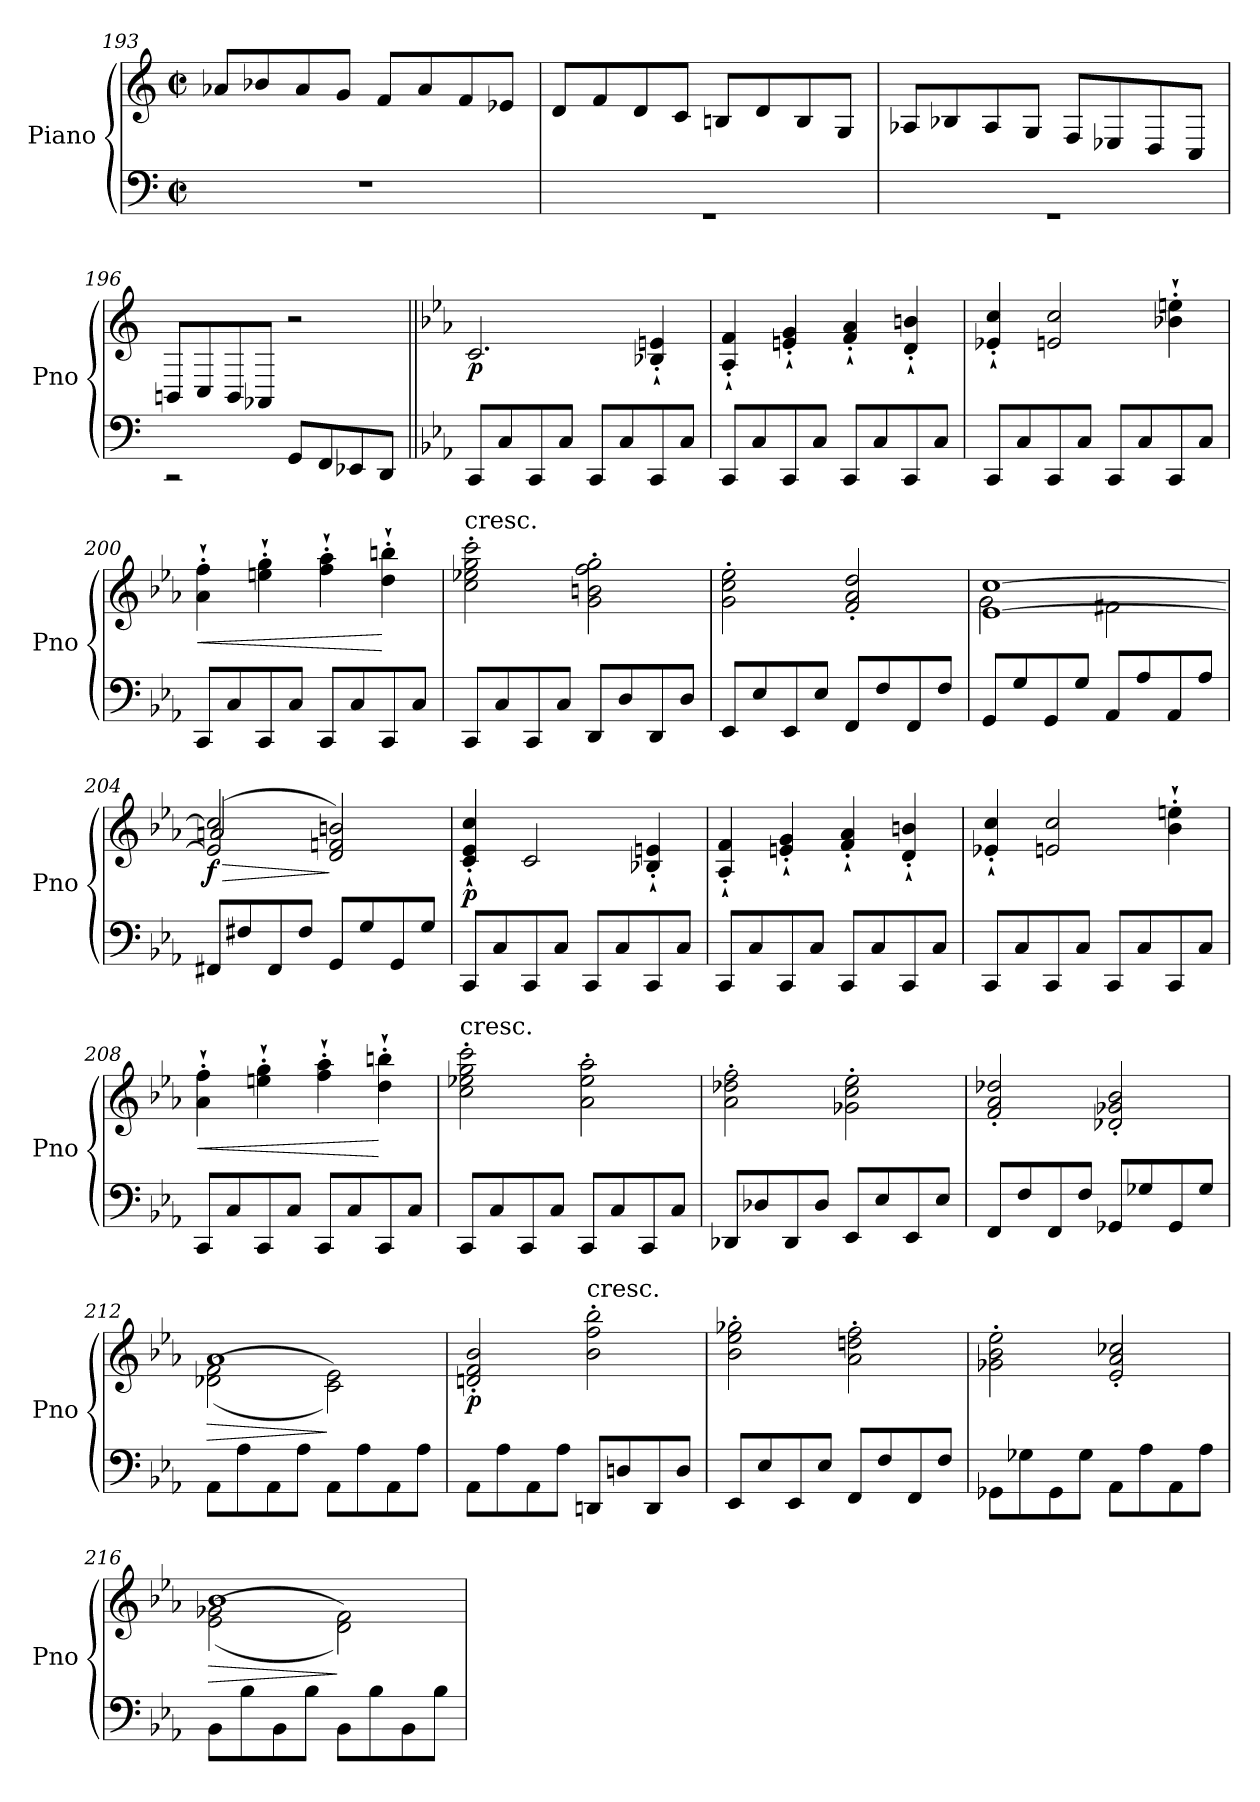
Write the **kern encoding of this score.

**kern	**kern	**dynam
*part1	*part1	*part1
*staff2	*staff1	*staff1/2
*I"Piano	*	*
*I'Pno	*	*
*clefF4	*clefG2	*
*k[]	*k[]	*
*C:	*C:	*
*M2/2	*M2/2	*
*met(c|)	*met(c|)	*
=193	=193	=193
1r	8a-X/L	.
.	8b-X/	.
.	8a-/	.
.	8g/J	.
.	8f/L	.
.	8a-/	.
.	8f/	.
.	8e-X/J	.
=194	=194	=194
1rGG	8d/L	.
.	8f/	.
.	8d/	.
.	8c/J	.
.	8Bn/L	.
.	8d/	.
.	8B/	.
.	8G/J	.
=195	=195	=195
1rGG	8A-X/L	.
.	8B-X/	.
.	8A-/	.
.	8G/J	.
.	8F/L	.
.	8E-X/	.
.	8D/	.
.	8C/J	.
!!LO:LB:g=z
=196	=196	=196
2rCC	8BBn/L	.
.	8C/	.
.	8BB/	.
.	8AA-X/J	.
8GG/L	2r	.
8FF/	.	.
8EE-X/	.	.
8DD/J	.	.
=197||	=197||	=197||
*k[b-e-a-]	*k[b-e-a-]	*
*E-:	*E-:	*
!	!	!LO:DY:b
8CC/L	2.c/	p
8C/	.	.
8CC/	.	.
8C/J	.	.
8CC/L	.	.
8C/	.	.
8CC/	4B-X/'` 4en/'`	.
8C/J	.	.
=198	=198	=198
8CC/L	4A-/'` 4f/'`	.
8C/	.	.
8CC/	4en/'` 4g/'`	.
8C/J	.	.
8CC/L	4f/'` 4a-/'`	.
8C/	.	.
8CC/	4d/'` 4bn/'`	.
8C/J	.	.
=199	=199	=199
8CC/L	4e-X/'` 4cc/'`	.
8C/	.	.
8CC/	2en/ 2cc/	.
8C/J	.	.
8CC/L	.	.
8C/	.	.
8CC/	4b-X\'` 4een\'`	.
8C/J	.	.
=200	=200	=200
!	!	!LO:HP:b
8CC/L	4a-\'` 4ff\'`	<
8C/	.	.
8CC/	4een\'` 4gg\'`	.
8C/J	.	.
8CC/L	4ff\'` 4aa-\'`	.
8C/	.	.
8CC/	4dd\'` 4bbn\'`	[
8C/J	.	.
!!LO:LB:g=z
=201	=201	=201
!	!LO:TX:a:t=cresc.	!
8CC/L	2cc\' 2ee-X\' 2gg\' 2ccc\'	.
8C/	.	.
8CC/	.	.
8C/J	.	.
8DD/L	2g\' 2bn\' 2ff\' 2gg\'	.
8D/	.	.
8DD/	.	.
8D/J	.	.
=202	=202	=202
8EE-/L	2g\' 2cc\' 2ee-\'	.
8E-/	.	.
8EE-/	.	.
8E-/J	.	.
8FF/L	2f/' 2a-/' 2dd/'	.
8F/	.	.
8FF/	.	.
8F/J	.	.
=203	=203	=203
*	*^	*
8GG/L	[1e- [1cc	2g\	.
8G/	.	.	.
8GG/	.	.	.
8G/J	.	.	.
8AA-/L	.	2f#X\	.
8A-/	.	.	.
8AA-/	.	.	.
8A-/J	.	.	.
=204	=204	=204	=204
!	!	!	!LO:HP:b
!	!	!	!LO:DY:n=1:b
8FF#X/L	(>2e-/] 2cc/]	2an/	> f
8F#X/	.	.	.
8FF#/	.	.	.
8F#/J	.	.	.
8GG/L	2d/ 2fn/ 2bn/)	2ryy	]
8G/	.	.	.
8GG/	.	.	.
8G/J	.	.	.
*	*v	*v	*
=205	=205	=205
!	!	!LO:DY:b
8CC/L	4c/'` 4e-/'` 4cc/'`	p
8C/	.	.
8CC/	2c/	.
8C/J	.	.
8CC/L	.	.
8C/	.	.
8CC/	4B-X/'` 4en/'`	.
8C/J	.	.
!!LO:LB:g=z
=206	=206	=206
8CC/L	4A-/'` 4f/'`	.
8C/	.	.
8CC/	4en/'` 4g/'`	.
8C/J	.	.
8CC/L	4f/'` 4a-/'`	.
8C/	.	.
8CC/	4d/'` 4bn/'`	.
8C/J	.	.
=207	=207	=207
8CC/L	4e-X/'` 4cc/'`	.
8C/	.	.
8CC/	2en/ 2cc/	.
8C/J	.	.
8CC/L	.	.
8C/	.	.
8CC/	4b-\'` 4een\'`	.
8C/J	.	.
=208	=208	=208
!	!	!LO:HP:b
8CC/L	4a-\'` 4ff\'`	<
8C/	.	.
8CC/	4een\'` 4gg\'`	.
8C/J	.	.
8CC/L	4ff\'` 4aa-\'`	.
8C/	.	.
8CC/	4dd\'` 4bbn\'`	[
8C/J	.	.
=209	=209	=209
!	!LO:TX:a:t=cresc.	!
8CC/L	2cc\' 2ee-X\' 2gg\' 2ccc\'	.
8C/	.	.
8CC/	.	.
8C/J	.	.
8CC/L	2a-\' 2ee-\' 2aa-\'	.
8C/	.	.
8CC/	.	.
8C/J	.	.
=210	=210	=210
8DD-X/L	2a-\' 2dd-X\' 2ff\'	.
8D-X/	.	.
8DD-/	.	.
8D-/J	.	.
8EE-/L	2g-X\' 2cc\' 2ee-\'	.
8E-/	.	.
8EE-/	.	.
8E-/J	.	.
!!LO:LB:g=z
=211	=211	=211
8FF/L	2f/' 2a-/' 2dd-X/'	.
8F/	.	.
8FF/	.	.
8F/J	.	.
8GG-X/L	2d-X/' 2g-X/' 2b-/'	.
8G-X/	.	.
8GG-/	.	.
8G-/J	.	.
=212	=212	=212
!	!	!LO:HP:b
*	*^	*
8AA-\L	1a-	(<(<2d-X\ 2f\	>
8A-\	.	.	.
8AA-\	.	.	.
8A-\J	.	.	.
8AA-\L	.	2c\ 2e-\))	]
8A-\	.	.	.
8AA-\	.	.	.
8A-\J	.	.	.
*	*v	*v	*
=213	=213	=213
!	!	!LO:DY:b
8AA-\L	2dn/' 2f/' 2b-/'	p
8A-\	.	.
8AA-\	.	.
8A-\J	.	.
!	!LO:TX:a:t=cresc.	!
8DDn/L	2b-\' 2ff\' 2bb-\'	.
8Dn/	.	.
8DD/	.	.
8D/J	.	.
=214	=214	=214
8EE-/L	2b-\' 2ee-\' 2gg-X\'	.
8E-/	.	.
8EE-/	.	.
8E-/J	.	.
8FF/L	2a-\' 2ddn\' 2ff\'	.
8F/	.	.
8FF/	.	.
8F/J	.	.
!!LO:PB:g=z
=215	=215	=215
8GG-X\L	2g-X\' 2b-\' 2ee-\'	.
8G-X\	.	.
8GG-\	.	.
8G-\J	.	.
8AA-\L	2e-/' 2a-/' 2cc-X/'	.
8A-\	.	.
8AA-\	.	.
8A-\J	.	.
=216	=216	=216
!	!	!LO:HP:b
*	*^	*
8BB-\L	1b-	(<(<2e-\ 2g-X\	>
8B-\	.	.	.
8BB-\	.	.	.
8B-\J	.	.	.
8BB-\L	.	2d\ 2f\))	]
8B-\	.	.	.
8BB-\	.	.	.
8B-\J	.	.	.
*	*v	*v	*
=	=	=
*-	*-	*-
